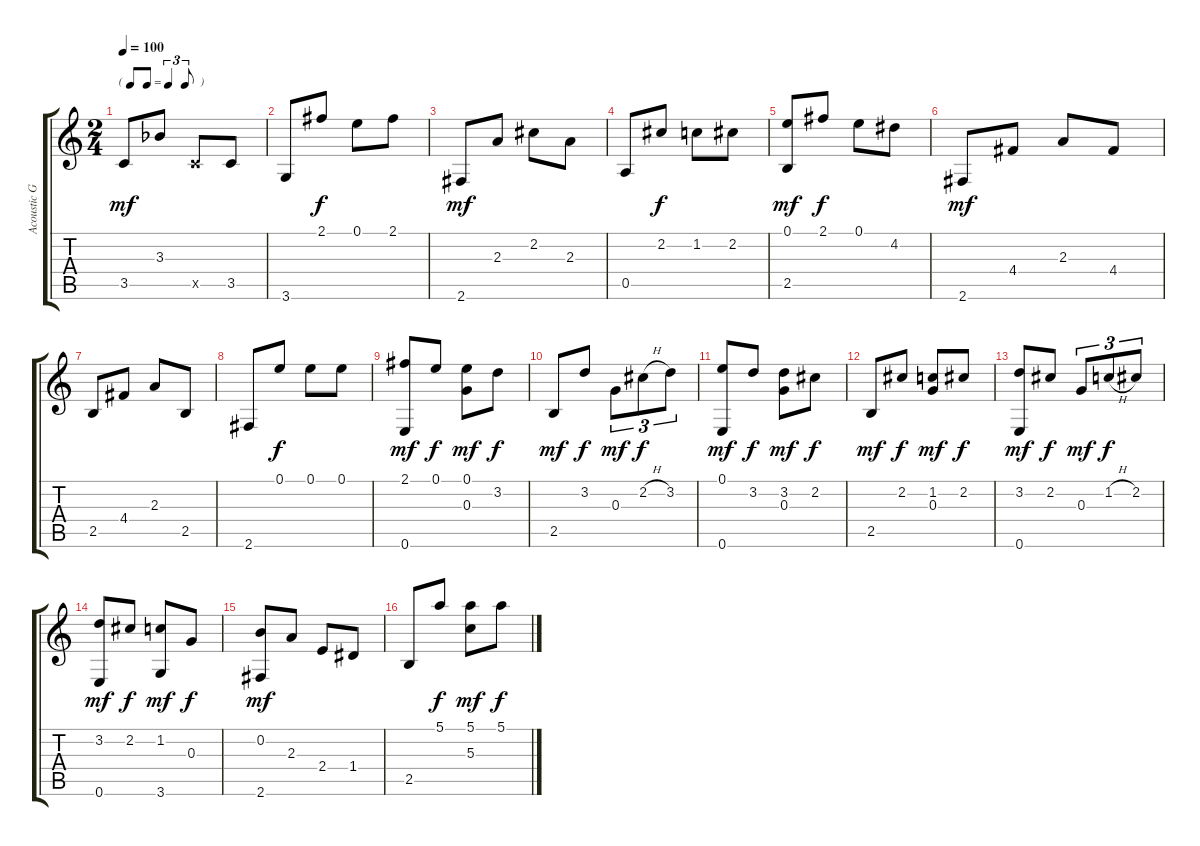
\track ("Acoustic Guitar" "Acoustic G") {instrument acousticguitarnylon}
\staff {score tabs}
\tuning (E4 B3 G3 D3 A2 E2) {hide}
\ts (2 4)
\tf triplet8th
\tempo 100
\clef g2
\ks c
3.5.8{dy mf} 3.3{acc b}.8 3.5{x}.8 3.5.8 |
3.6.8 2.1.8{dy f} 0.1.8 2.1.8 |
2.6.8{dy mf} 2.3.8 2.2.8 2.3.8 |
0.5.8 2.2.8{dy f} 1.2.8 2.2.8 |
(0.1 2.5).8{dy mf} 2.1.8{dy f} 0.1.8 4.2.8 |
2.6.8{dy mf} 4.4.8 2.3.8 4.4.8 |
2.5.8 4.4.8 2.3.8 2.5.8 |
2.6.8 0.1.8{dy f} 0.1.8 0.1.8 |
(2.1 0.6).8{dy mf} 0.1.8{dy f} (0.1 0.3).8{dy mf} 3.2.8{dy f} |
2.5.8{dy mf} 3.2.8{dy f} 0.3.8{tu (3 2) dy mf} 2.2{h}.8{tu (3 2) dy f} 3.2.8{tu (3 2)} |
(0.1 0.6).8{dy mf} 3.2.8{dy f} (3.2 0.3).8{dy mf} 2.2.8{dy f} |
2.5.8{dy mf} 2.2.8{dy f} (1.2 0.3).8{dy mf} 2.2.8{dy f} |
(3.2 0.6).8{dy mf} 2.2.8{dy f} 0.3.8{tu (3 2) dy mf} 1.2{h}.8{tu (3 2) dy f} 2.2.8{tu (3 2)} |
(3.2 0.6).8{dy mf} 2.2.8{dy f} (1.2 3.6).8{dy mf} 0.3.8{dy f} |
(0.2 2.6).8{dy mf} 2.3.8 2.4.8 1.4.8 |
2.5.8 5.1.8{dy f} (5.1 5.3).8{dy mf} 5.1.8{dy f}
